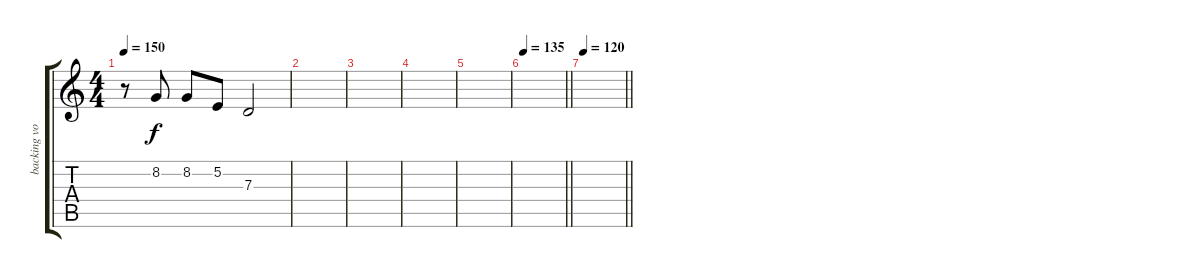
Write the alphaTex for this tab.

\track ("backing vox" "backing vo") {instrument bassoon}
\staff {score tabs}
\tuning (E4 B3 G3 D3 A2 E2) {hide}
\ts (4 4)
\tempo 150
\clef g2
\ks c
r.8{dy f} 8.2.8 8.2.8 5.2.8 7.3.2 |
|
|
|
|
\tempo 135
\barLineRight lightlight
|
\tempo 120
\barLineRight lightlight
